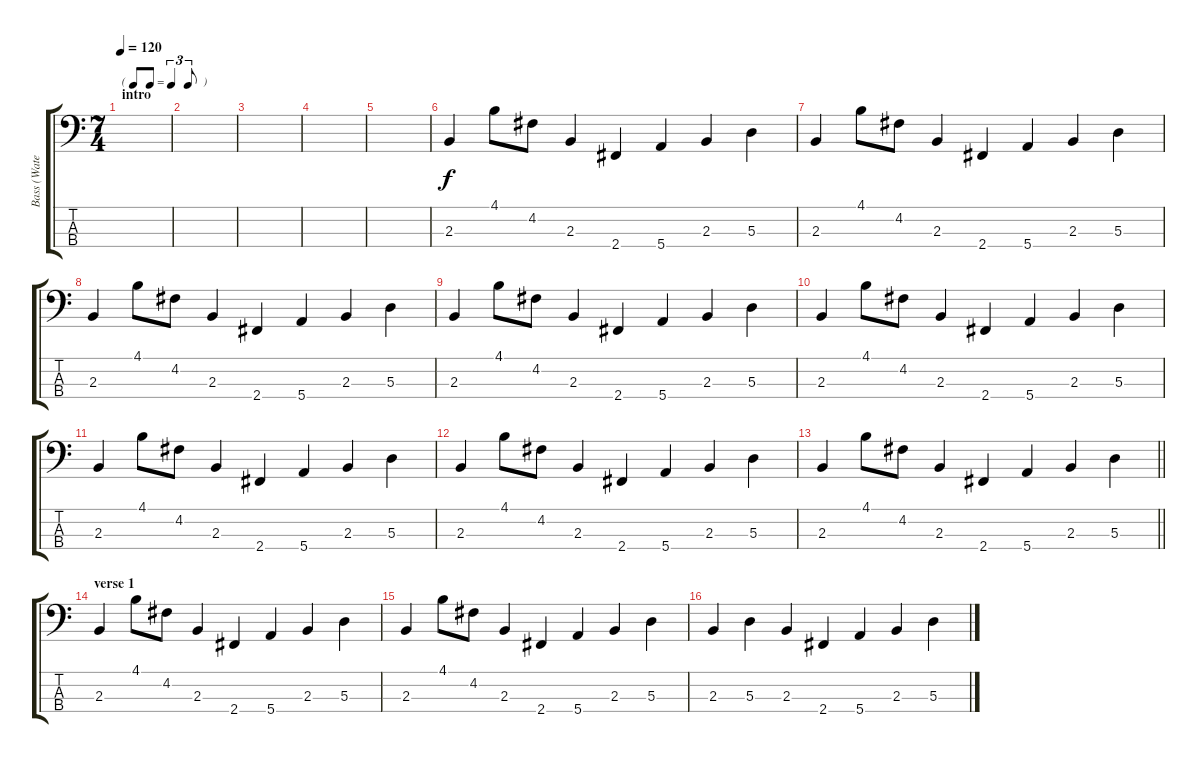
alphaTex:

\track ("Bass (Waters)" "Bass (Wate") {instrument electricbasspick}
\staff {score tabs}
\tuning (G2 D2 A1 E1) {hide}
\ts (7 4)
\tf triplet8th
\section ("" "intro")
\tempo 120
\clef f4
\ks c
|
|
|
|
|
2.3.4 4.1.8 4.2.8 2.3.4 2.4.4 5.4.4 2.3.4 5.3.4 |
2.3.4 4.1.8 4.2.8 2.3.4 2.4.4 5.4.4 2.3.4 5.3.4 |
2.3.4 4.1.8 4.2.8 2.3.4 2.4.4 5.4.4 2.3.4 5.3.4 |
2.3.4 4.1.8 4.2.8 2.3.4 2.4.4 5.4.4 2.3.4 5.3.4 |
2.3.4 4.1.8 4.2.8 2.3.4 2.4.4 5.4.4 2.3.4 5.3.4 |
2.3.4 4.1.8 4.2.8 2.3.4 2.4.4 5.4.4 2.3.4 5.3.4 |
2.3.4 4.1.8 4.2.8 2.3.4 2.4.4 5.4.4 2.3.4 5.3.4 |
\barLineRight lightlight
2.3.4 4.1.8 4.2.8 2.3.4 2.4.4 5.4.4 2.3.4 5.3.4 |
\section ("" "verse 1")
2.3.4 4.1.8 4.2.8 2.3.4 2.4.4 5.4.4 2.3.4 5.3.4 |
2.3.4 4.1.8 4.2.8 2.3.4 2.4.4 5.4.4 2.3.4 5.3.4 |
2.3.4 5.3.4 2.3.4 2.4.4 5.4.4 2.3.4 5.3.4
